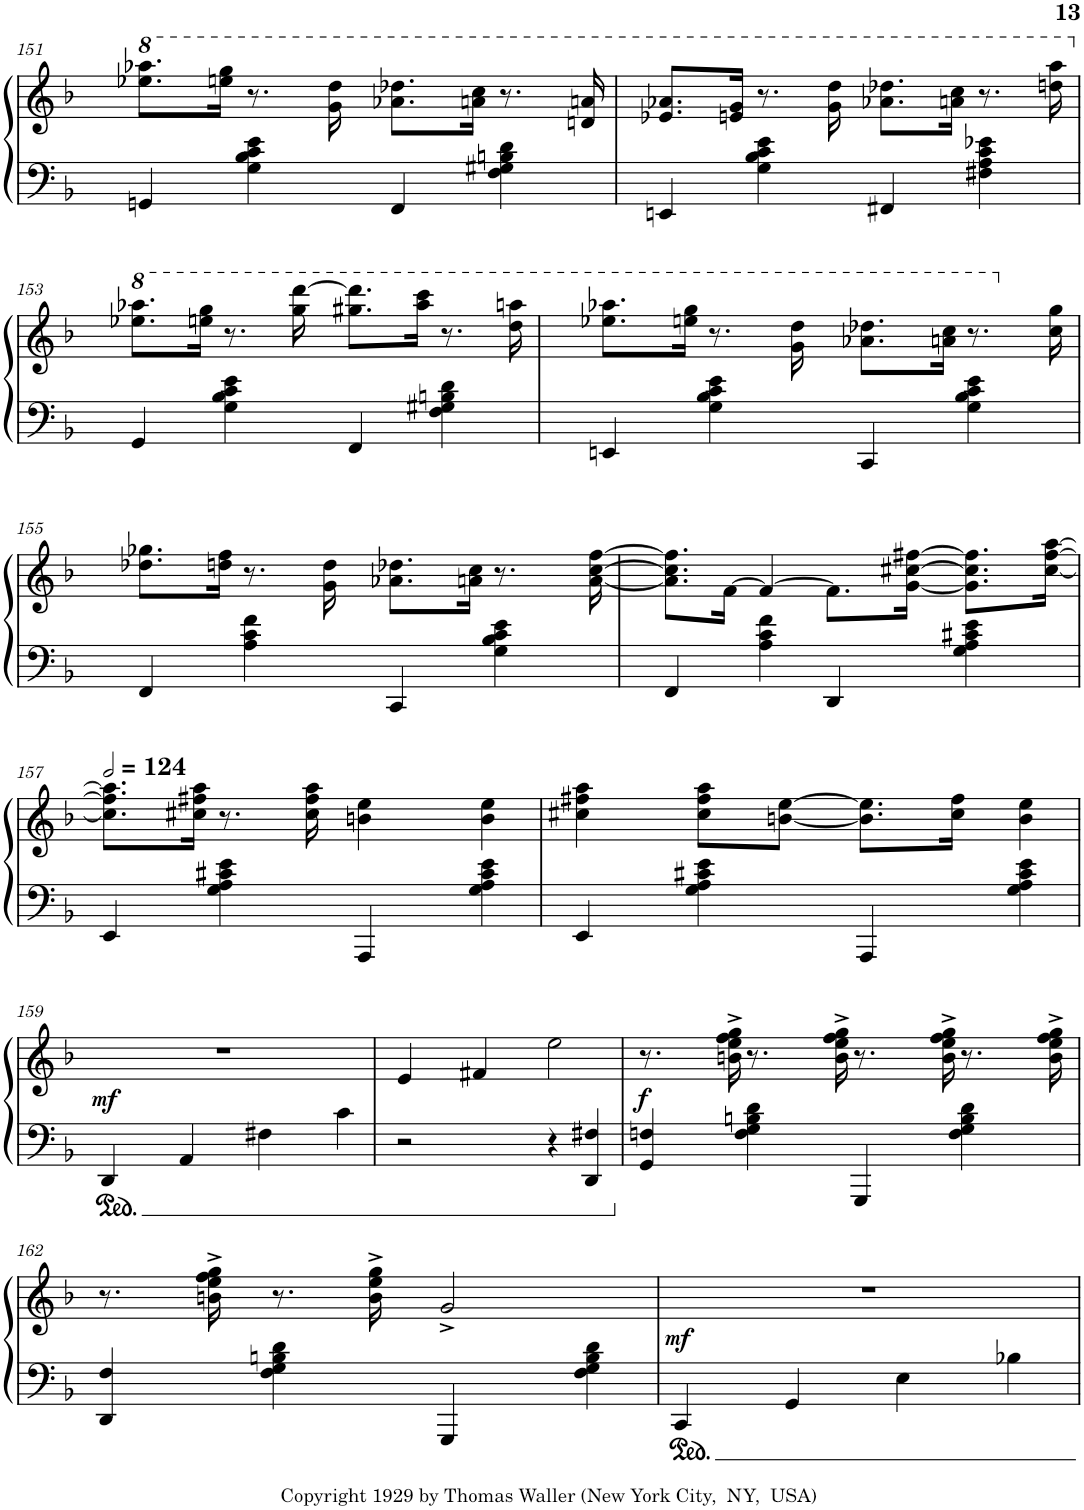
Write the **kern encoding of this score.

**kern	**kern	**dynam
*part1	*part1	*part1
*staff2	*staff1	*staff1/2
*I"Piano	*	*
*I'Pno.	*	*
!!LO:PB:g=z
*clefF4	*clefG2	*
*k[b-]	*k[b-]	*
*M4/4	*M4/4	*
*	*8va	*
=151	=151	=151
4GGn/	8.eee-X\ 8.aaa-X\L	.
.	16eeen\ 16ggg\Jk	.
4G\ 4B-\ 4c\ 4e\	8.r	.
.	16gg\ 16ddd\	.
4FF/	8.aa-X\ 8.ddd-X\L	.
.	16aan\ 16ccc\Jk	.
4F\ 4G#X\ 4Bn\ 4d\	8.r	.
.	16ddn/ 16aan/	.
=152	=152	=152
4EEn/	8.ee-X/ 8.aa-X/L	.
.	16een/ 16gg/Jk	.
4G\ 4B-\ 4c\ 4e\	8.r	.
.	16gg\ 16ddd\	.
4FF#X/	8.aa-X\ 8.ddd-X\L	.
.	16aan\ 16ccc\Jk	.
4F#X\ 4A\ 4c\ 4e-X\	8.r	.
.	16dddn\ 16aaa\	.
!!LO:LB:g=z
=153	=153	=153
*	*X8va	*
*	*8va	*
4GG/	8.eee-X\ 8.aaa-X\L	.
.	16eeen\ 16ggg\Jk	.
4G\ 4B-\ 4c\ 4e\	8.r	.
.	16ggg\ [16dddd\	.
4FF/	8.ggg#X\ 8.dddd\]L	.
.	16aaa-\ 16cccc\Jk	.
4F\ 4G#X\ 4Bn\ 4d\	8.r	.
.	16ddd\ 16aaan\	.
=154	=154	=154
4EEn/	8.eee-X\ 8.aaa-X\L	.
.	16eeen\ 16ggg\Jk	.
4G\ 4B-\ 4c\ 4e\	8.r	.
.	16gg\ 16ddd\	.
4CC/	8.aa-X\ 8.ddd-X\L	.
.	16aan\ 16ccc\Jk	.
4G\ 4B-\ 4c\ 4e\	8.r	.
*	*X8va	*
.	16cc\ 16gg\	.
!!LO:LB:g=z
=155	=155	=155
4FF/	8.dd-X\ 8.gg-X\L	.
.	16ddn\ 16ff\Jk	.
4A\ 4c\ 4f\	8.r	.
.	16g\ 16dd\	.
4CC/	8.a-X\ 8.dd-X\L	.
.	16an\ 16cc\Jk	.
4G\ 4B-\ 4c\ 4e\	8.r	.
.	[16a\ [16cc\ [16ff\	.
=156	=156	=156
4FF/	8.a\] 8.cc\] 8.ff\]L	.
.	[16f\Jk	.
4A\ 4c\ 4f\	4f/_	.
4DD/	8.f\L]	.
.	[16g\ [16cc#X\ [16ff#X\Jk	.
4G\ 4A\ 4c#X\ 4e\	8.g\] 8.cc#\] 8.ff#\]L	.
.	[16cc#\ [16ff#\ [16aa\Jk	.
!!LO:LB:g=z
=157	=157	=157
*	*MM248	*
4EE/	8.cc#\] 8.ff#\] 8.aa\]L	.
.	16cc#X\ 16ff#X\ 16aa\Jk	.
4G\ 4A\ 4c#X\ 4e\	8.r	.
.	16cc#\ 16ff#\ 16aa\	.
4AAA/	4bn\ 4ee\	.
4G\ 4A\ 4c#\ 4e\	4b\ 4ee\	.
=158	=158	=158
4EE/	4cc#X\ 4ff#X\ 4aa\	.
4G\ 4A\ 4c#X\ 4e\	8cc#\ 8ff#\ 8aa\L	.
.	[8bn\ [8ee\J	.
4AAA/	8.b\] 8.ee\]L	.
.	16cc#\ 16ff#\Jk	.
4G\ 4A\ 4c#\ 4e\	4b\ 4ee\	.
!!LO:LB:g=z
=159	=159	=159
!	!	!LO:DY:b
4DD/	1r	mf
4AA/	.	.
4F#X\	.	.
4c\	.	.
=160	=160	=160
2r	4e/	.
.	4f#X/	.
4r	2ee\	.
4DD/ 4F#X/	.	.
=161	=161	=161
!	!	!LO:DY:b
4GG/ 4Fn/	8.r	f
.	16bn\^ 16ee\^ 16ff\^ 16gg\^	.
4F\ 4G\ 4Bn\ 4d\	8.r	.
.	16b\^ 16ee\^ 16ff\^ 16gg\^	.
4GGG/	8.r	.
.	16b\^ 16ee\^ 16ff\^ 16gg\^	.
4F\ 4G\ 4B\ 4d\	8.r	.
.	16b\^ 16ee\^ 16ff\^ 16gg\^	.
!!LO:LB:g=z
=162	=162	=162
4DD/ 4F/	8.r	.
.	16bn\^ 16ee\^ 16ff\^ 16gg\^	.
4F\ 4G\ 4Bn\ 4d\	8.r	.
.	16b\^ 16ee\^ 16gg\^	.
4GGG/	2g^/	.
4F\ 4G\ 4B\ 4d\	.	.
=163	=163	=163
!	!	!LO:DY:b
4CC/	1r	mf
4GG/	.	.
4E\	.	.
4B-X\	.	.
=	=	=
*-	*-	*-
